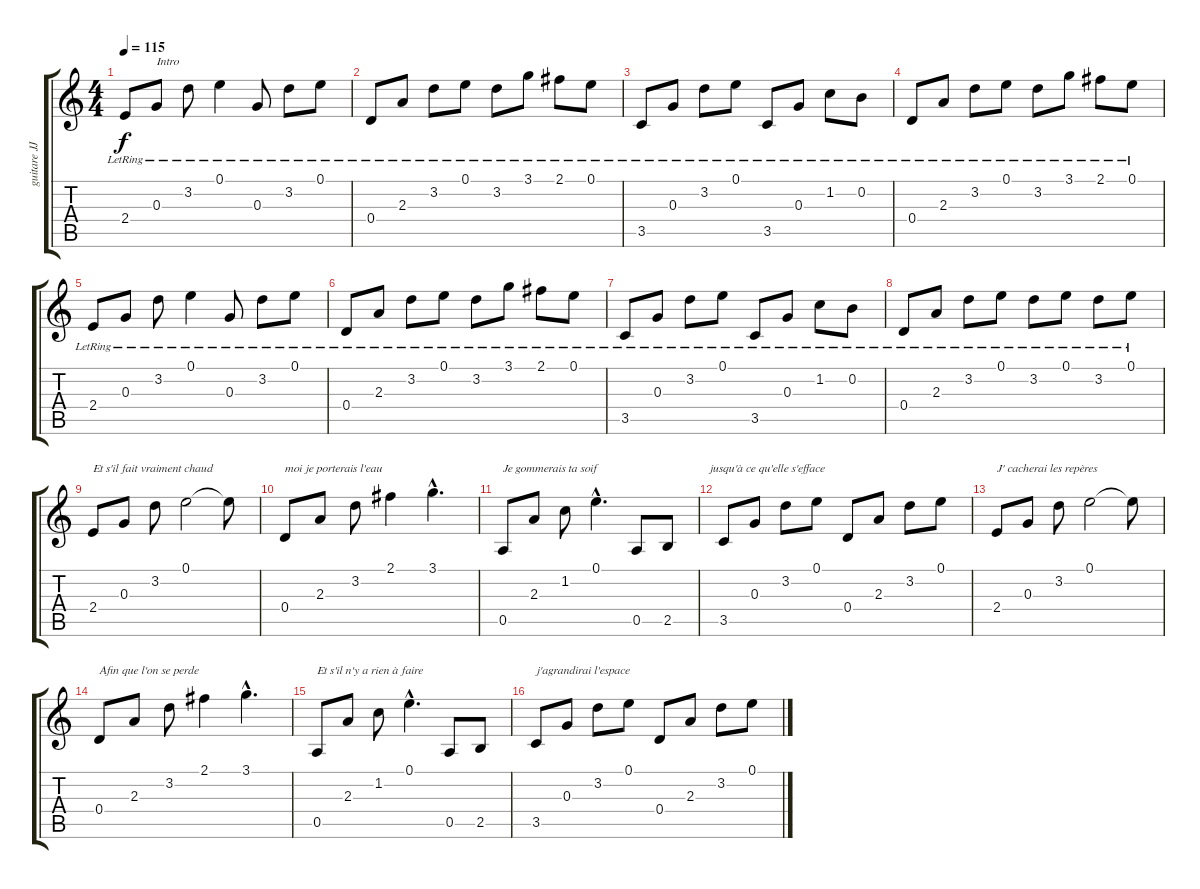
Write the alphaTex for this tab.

\track ("guitare JJG" "guitare JJ") {instrument acousticguitarsteel}
\staff {score tabs}
\tuning (E4 B3 G3 D3 A2 E2) {hide}
\ts (4 4)
\tempo 115
\clef g2
\ks c
2.4{lr}.8{dy f instrument acousticguitarsteel} 0.3{lr}.8{txt "Intro"} 3.2{lr}.8 0.1{lr}.4 0.3{lr}.8 3.2{lr}.8 0.1{lr}.8 |
0.4{lr}.8 2.3{lr}.8 3.2{lr}.8 0.1{lr}.8 3.2{lr}.8 3.1{lr}.8 2.1{lr}.8 0.1{lr}.8 |
3.5{lr}.8 0.3{lr}.8 3.2{lr}.8 0.1{lr}.8 3.5{lr}.8 0.3{lr}.8 1.2{lr}.8 0.2{lr}.8 |
0.4{lr}.8 2.3{lr}.8 3.2{lr}.8 0.1{lr}.8 3.2{lr}.8 3.1{lr}.8 2.1{lr}.8 0.1{lr}.8 |
2.4{lr}.8 0.3{lr}.8 3.2{lr}.8 0.1{lr}.4 0.3{lr}.8 3.2{lr}.8 0.1{lr}.8 |
0.4{lr}.8 2.3{lr}.8 3.2{lr}.8 0.1{lr}.8 3.2{lr}.8 3.1{lr}.8 2.1{lr}.8 0.1{lr}.8 |
3.5{lr}.8 0.3{lr}.8 3.2{lr}.8 0.1{lr}.8 3.5{lr}.8 0.3{lr}.8 1.2{lr}.8 0.2{lr}.8 |
0.4{lr}.8 2.3{lr}.8 3.2{lr}.8 0.1{lr}.8 3.2{lr}.8 0.1{lr}.8 3.2{lr}.8 0.1{lr}.8 |
2.4.8{txt "Et s'il fait vraiment chaud"} 0.3.8 3.2.8 0.1.2 0.1{t}.8 |
0.4.8{txt "moi je porterais l'eau"} 2.3.8 3.2.8 2.1.4 3.1{hac}.4{d} |
0.5.8{txt "Je gommerais ta soif"} 2.3.8 1.2.8 0.1{hac}.4{d} 0.5.8 2.5.8{txt "              jusqu'à ce qu'elle s'efface"} |
3.5.8 0.3.8 3.2.8 0.1.8 0.4.8 2.3.8 3.2.8 0.1.8 |
2.4.8{txt "J' cacherai les repères"} 0.3.8 3.2.8 0.1.2 0.1{t}.8 |
0.4.8{txt "Afin que l'on se perde"} 2.3.8 3.2.8 2.1.4 3.1{hac}.4{d} |
0.5.8{txt "Et s'il n'y a rien à faire "} 2.3.8 1.2.8 0.1{hac}.4{d} 0.5.8 2.5.8 |
3.5.8{txt "j'agrandirai l'espace"} 0.3.8 3.2.8 0.1.8 0.4.8 2.3.8 3.2.8 0.1.8
